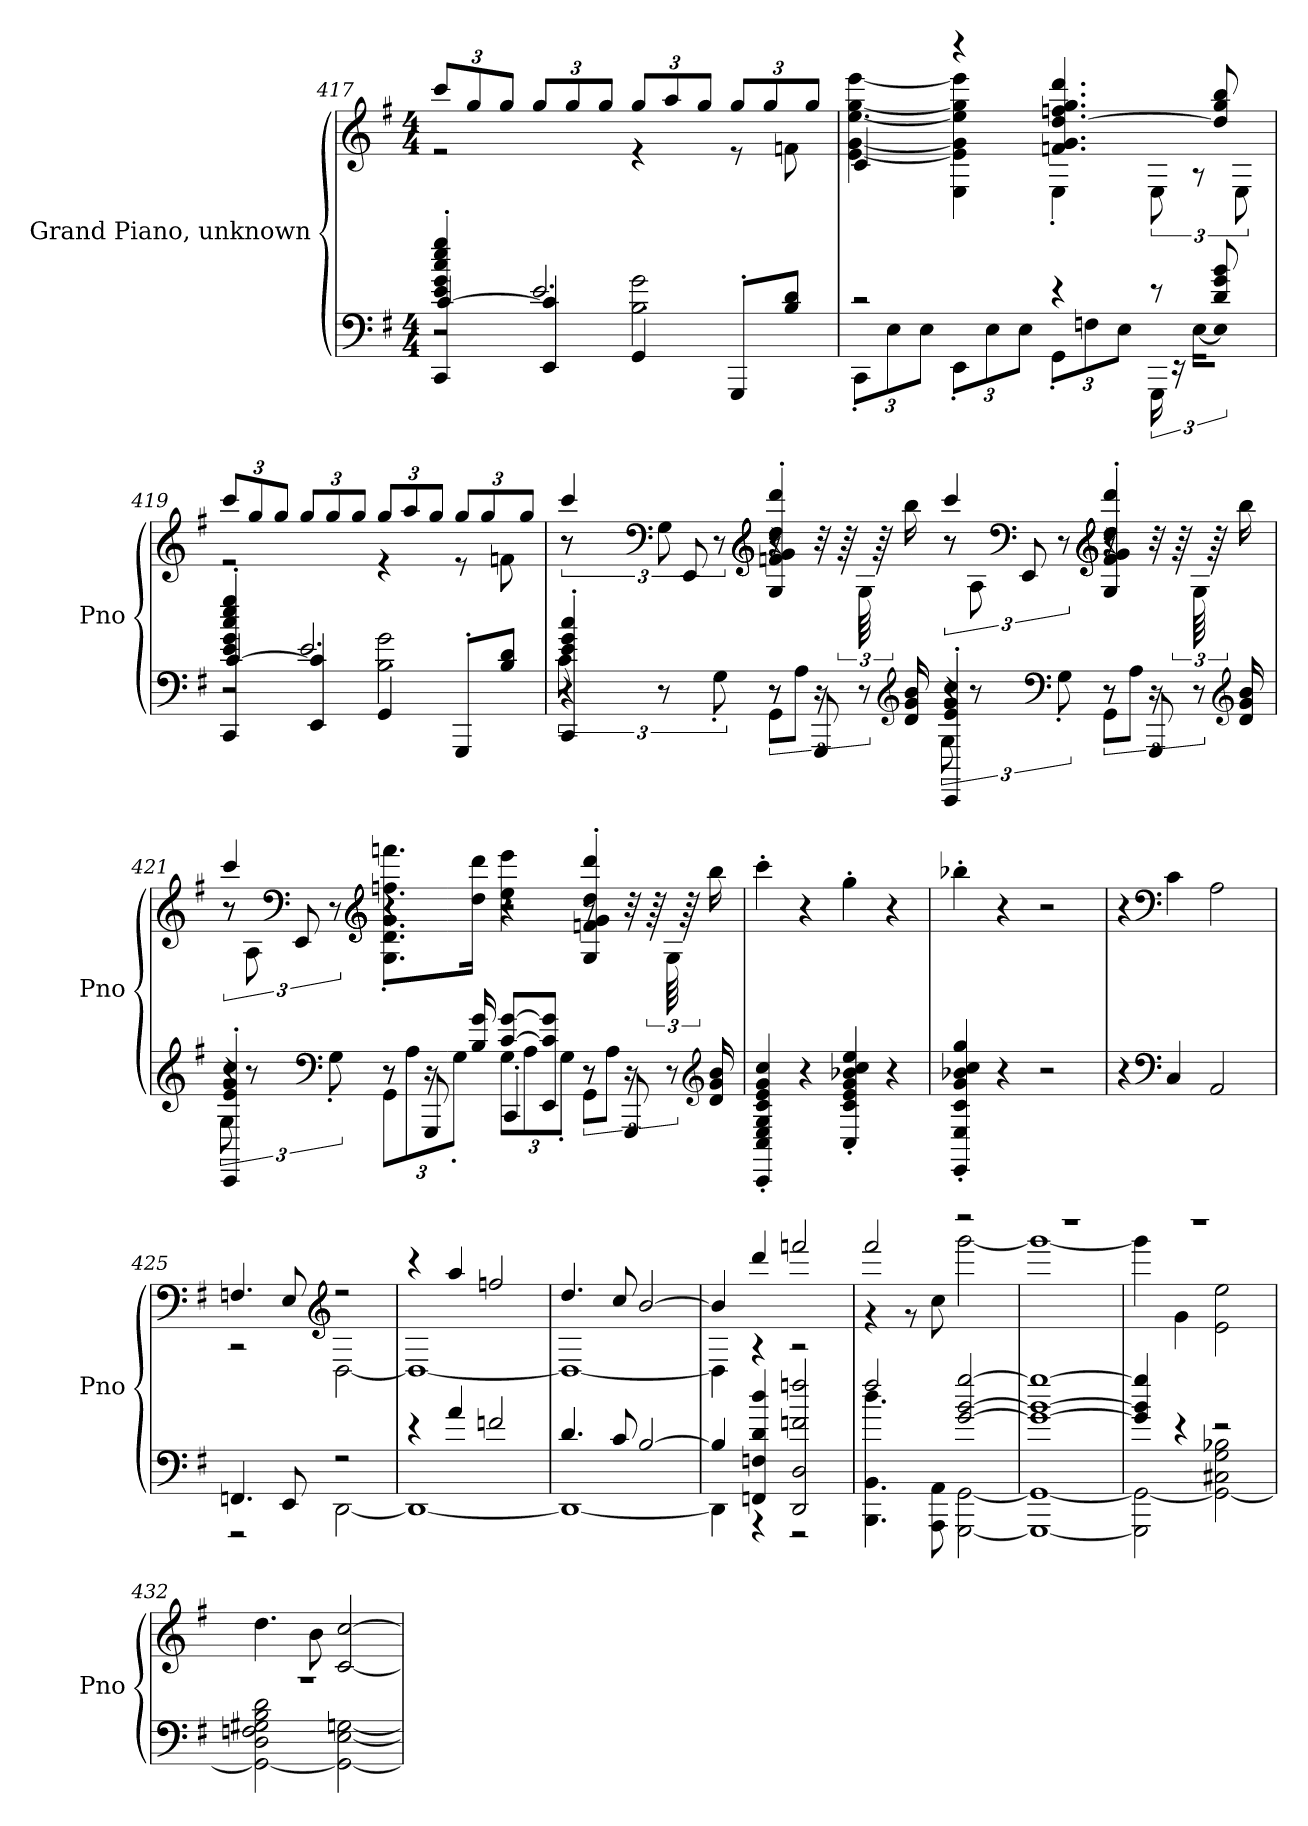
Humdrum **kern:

**kern	**kern
*part1	*part1
*staff2	*staff1
*I"Grand Piano, unknown	*
*I'Pno	*
*clefF4	*clefG2
*k[f#]	*k[f#]
*M4/4	*M4/4
=417	=417
*^	*
*	*^	*
*	*	*	*Xbrackettup
*	*	*	*^
4CC/' 4e/' 4g/' 4cc/' 4ee/' 4gg/'	2r	[4c/	12ccc/L	2r
.	.	.	12gg/	.
.	.	.	12gg/J	.
2.e/	.	4EE/ 4c/]	12gg/L	.
.	.	.	12gg/	.
.	.	.	12gg/J	.
.	2B\ 2g\	4GG'/	12gg/L	4r
.	.	.	12aa/	.
.	.	.	12gg/J	.
.	.	8GGG'/L	12gg/L	8r
.	.	.	12gg/	.
.	.	8B/ 8d/J	.	8fn\
.	.	.	12gg/J	.
*	*v	*v	*	*
!!LO:LB:g=z	!!
=418	=418	=418	=418
*	*Xbrackettup	*	*
2r	12CC'\L	4c'/	[4e\ [4g\ [4ee\ [4gg\ [4eee\
.	12E\	.	.
.	12E\J	.	.
.	12EE'\L	4r	4E\ 4e\] 4g\] 4ee\] 4gg\] 4eee\]
.	12E\	.	.
.	12E\J	.	.
4r	12GG'\L	4.fn/ 4.g/ [4.dd/ 4.ffn/ 4.gg/ 4.ddd/	4E'\
.	12Fn\	.	.
.	12E\J	.	.
*	*brackettup	*	*brackettup
8r	24GGG\	.	12E\
.	24r	.	.
.	[24E\KL	.	12r
8d/ 8g/ 8b/	8E\J]	8dd/] 8gg/ 8bb/	.
.	.	.	12E\
=419	=419	=419	=419
*	*^	*	*
*	*	*	*Xbrackettup	*
4CC/' 4e/' 4g/' 4cc/' 4ee/' 4gg/'	2r	[4c/	12ccc/L	2r
.	.	.	12gg/	.
.	.	.	12gg/J	.
2.e/	.	4EE/ 4c/]	12gg/L	.
.	.	.	12gg/	.
.	.	.	12gg/J	.
.	2B\ 2g\	4GG'/	12gg/L	4r
.	.	.	12aa/	.
.	.	.	12gg/J	.
.	.	8GGG'/L	12gg/L	8r
.	.	.	12gg/	.
.	.	8B/ 8d/J	.	8fn\
.	.	.	12gg/J	.
!!LO:LB:g=z
=420	=420	=420	=420	=420
*	*	*	*	*brackettup
*	*	*	*	*^
4CC/' 4e/' 4g/' 4cc/'	12c\	4r	4ccc/	12r	8r
*	*	*	*clefF4	*	*
.	12r	.	.	12G\	.
.	.	.	.	.	8EE/
.	12G'\	.	.	12r	.
*	*	*	*clefG2	*	*
8r	12GG\L	8r	4r	8r	4G/' 4fn/' 4g/' 4dd/' 4ddd/'
.	12A\J	.	.	.	.
16r	.	8GGG/	.	32r	.
.	.	.	.	96r	.
.	12r	.	.	96G\	.
.	.	.	.	96r	.
*clefG2	*	*	*	*	*
16d/ 16g/ 16b/	.	.	.	16bb\	.
4CC/' 4e/' 4g/' 4cc/'	12G\	4r	4ccc/	12r	8r
.	12r	.	.	12A\	.
*	*	*	*clefF4	*	*
.	.	.	.	.	8EE/
*clefF4	*	*	*	*	*
.	12G'\	.	.	12r	.
*	*	*	*clefG2	*	*
8r	12GG\L	8r	4r	8r	4G/' 4f/' 4g/' 4dd/' 4ddd/'
.	12A\J	.	.	.	.
16r	.	8GGG/	.	32r	.
.	.	.	.	96r	.
.	12r	.	.	96G\	.
.	.	.	.	96r	.
*clefG2	*	*	*	*	*
16d/ 16g/ 16b/	.	.	.	16bb\	.
!!LO:PB:g=z	!!	!!
=421	=421	=421	=421	=421	=421
4CC/' 4e/' 4g/' 4cc/'	12G\	4r	4ccc/	12r	8r
.	12r	.	.	12A\	.
*	*	*	*clefF4	*	*
.	.	.	.	.	8EE/
*clefF4	*	*	*	*	*
.	12G'\	.	.	12r	.
*	*	*	*clefG2	*	*
*	*Xbrackettup	*	*	*	*
8r	12GG\L	8r	4r	8.G\' 8.d\' 8.g\' 8.ffn\' 8.fffn\'L	4r
.	12A\	.	.	.	.
16r	.	8GGG/	.	.	.
.	12G'\J	.	.	.	.
16B/ 16g/	.	.	.	16dd\ 16ddd\Jk	.
[8c/ [8g/L	12G\L	4CC'/	2r	4ee\ 4eee\	4r
.	12A\	.	.	.	.
8EE/ 8c/] 8g/]J	.	.	.	.	.
.	12G'\J	.	.	.	.
*	*brackettup	*	*	*	*
8r	12GG\L	8r	.	8r	4G/' 4fn/' 4g/' 4dd/' 4ddd/'
.	12A\J	.	.	.	.
16r	.	8GGG/	.	32r	.
.	.	.	.	96r	.
.	12r	.	.	96G\	.
.	.	.	.	96r	.
*clefG2	*	*	*	*	*
16d/ 16g/ 16b/	.	.	.	16bb\	.
*v	*v	*v	*	*	*
*	*v	*v	*v
=422	=422
4CC/' 4C/' 4E/' 4G/' 4c/' 4e/' 4g/' 4cc/'	4ccc'\
4r	4r
4C/' 4c/' 4e/' 4g/' 4b-X/' 4cc/' 4ee/'	4gg'\
4r	4r
=423	=423
4EE/' 4E/' 4c/' 4g/' 4b-X/' 4cc/' 4gg/'	4bb-X'\
4r	4r
2r	2r
=424	=424
4r	4r
*clefF4	*clefF4
4C/	4c\
2AA/	2A\
!!LO:LB:g=z
=425	=425
*^	*^
4.FFn/	2r	4.Fn/	2r
8EE/	.	8E/	.
*	*	*clefG2	*
2r	[2DD\	2r	[2D\
=426	=426	=426	=426
4r	1DD_	4r	1D_
4a/	.	4aa/	.
2fn/	.	2ffn/	.
=427	=427	=427	=427
4.d/	1DD_	4.dd/	1D_
8c/	.	8cc/	.
[2B/	.	[2b/	.
=428	=428	=428	=428
4B/]	4DD\]	4b/]	4D\]
4FFn/ 4Fn/ 4d/ 4dd/	4r	4ddd/	4r
2DD/ 2D/ 2fn/ 2ffn/	2r	2fffn/	2r
=429	=429	=429	=429
2ff#/	4.BBB\ 4.BB\ 4.dd\	2fff#/	4r
.	.	.	8r
.	8AAA\ 8AA\	.	8cc\
[2g/ [2b/ [2gg/	[2GGG\ [2GG\	2r	[2ggg\
=430	=430	=430	=430
1g_ 1b_ 1gg_	1GGG_ 1GG_	1r	1ggg_
=431	=431	=431	=431
4g/] 4b/] 4gg/]	2GGG\] 2GG\_	1r	4ggg\]
4r	.	.	4g\
2r	2GG\_ 2C#X\ 2G\ 2B-X\	.	2e\ 2ee\
*	*	*v	*v
=432	=432	=432
1r	2GG\_ 2D\ 2Fn\ 2G#X\ 2B\ 2d\	4.dd\
.	.	8b\
.	2GG\_ [2E\ [2Gn\	[2c/ [2cc/
*v	*v	*
=	=
*-	*-
